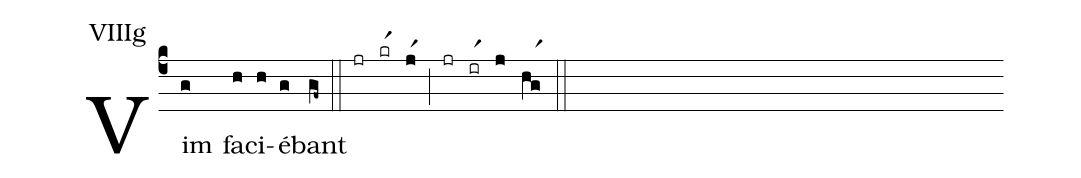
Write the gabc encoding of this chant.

annotation: VIIIg;
%%
(c4)Vim(g) fa(h)ci(h)é(g)bant(gf~) (::) (jr)(krr1)(jr1)(;)(jr)(irr1)(j)(hgr1)(::)
